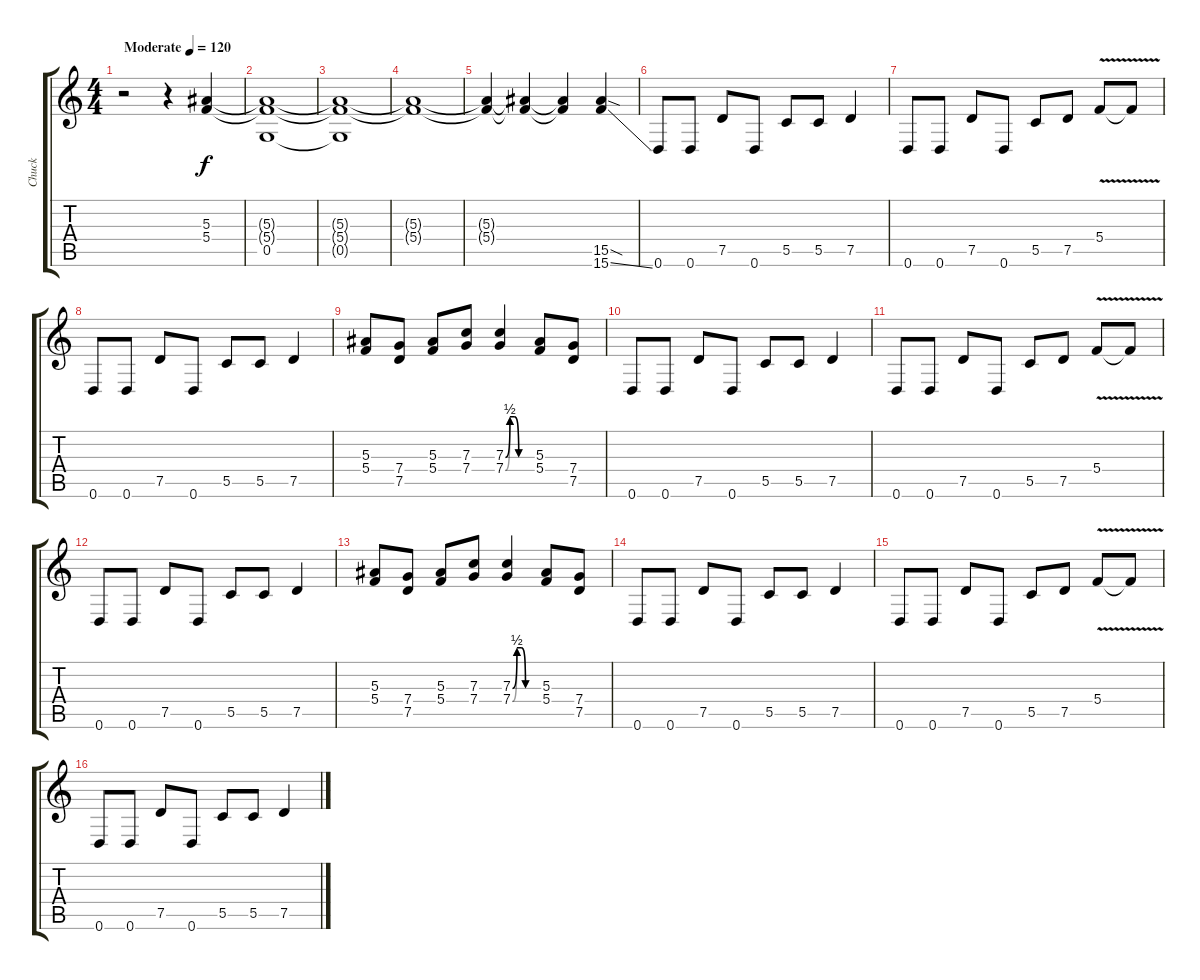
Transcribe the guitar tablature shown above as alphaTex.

\track ("Chuck" "Chuck") {instrument distortionguitar}
\staff {score tabs}
\tuning (D4 A3 F3 C3 G2 D2) {hide}
\ts (4 4)
\tempo (120 "Moderate")
\clef g2
\ks c
r.2{dy f instrument distortionguitar} r.4 (5.3 5.4).4 |
(5.3{t} 5.4{t} 0.5).1 |
(5.3{t} 5.4{t} 0.5{t}).1 |
(5.3{t} 5.4{t}).1 |
(5.3{t} 5.4{t}).4 (5.3{t} 5.4{t}).4 (5.3{t} 5.4{t}).4 (15.5{sod} 15.6{ss}).4 |
0.6.8 0.6.8 7.5.8 0.6.8 5.5.8 5.5.8 7.5.4 |
0.6.8 0.6.8 7.5.8 0.6.8 5.5.8 7.5.8 5.4{v}.8 5.4{t}.8 |
0.6.8 0.6.8 7.5.8 0.6.8 5.5.8 5.5.8 7.5.4 |
(5.3 5.4).8 (7.4 7.5).8 (5.3 5.4).8 (7.3 7.4).8 (7.3{be (custom 0 0 10 2 20 2 30 0 60 0)} 7.4{be (custom 0 0 10 2 20 2 30 0 60 0)}).4 (5.3 5.4).8 (7.4 7.5).8 |
0.6.8 0.6.8 7.5.8 0.6.8 5.5.8 5.5.8 7.5.4 |
0.6.8 0.6.8 7.5.8 0.6.8 5.5.8 7.5.8 5.4{v}.8 5.4{t}.8 |
0.6.8 0.6.8 7.5.8 0.6.8 5.5.8 5.5.8 7.5.4 |
(5.3 5.4).8 (7.4 7.5).8 (5.3 5.4).8 (7.3 7.4).8 (7.3{be (custom 0 0 10 2 20 2 30 0 60 0)} 7.4{be (custom 0 0 10 2 20 2 30 0 60 0)}).4 (5.3 5.4).8 (7.4 7.5).8 |
0.6.8 0.6.8 7.5.8 0.6.8 5.5.8 5.5.8 7.5.4 |
0.6.8 0.6.8 7.5.8 0.6.8 5.5.8 7.5.8 5.4{v}.8 5.4{t}.8 |
0.6.8 0.6.8 7.5.8 0.6.8 5.5.8 5.5.8 7.5.4
